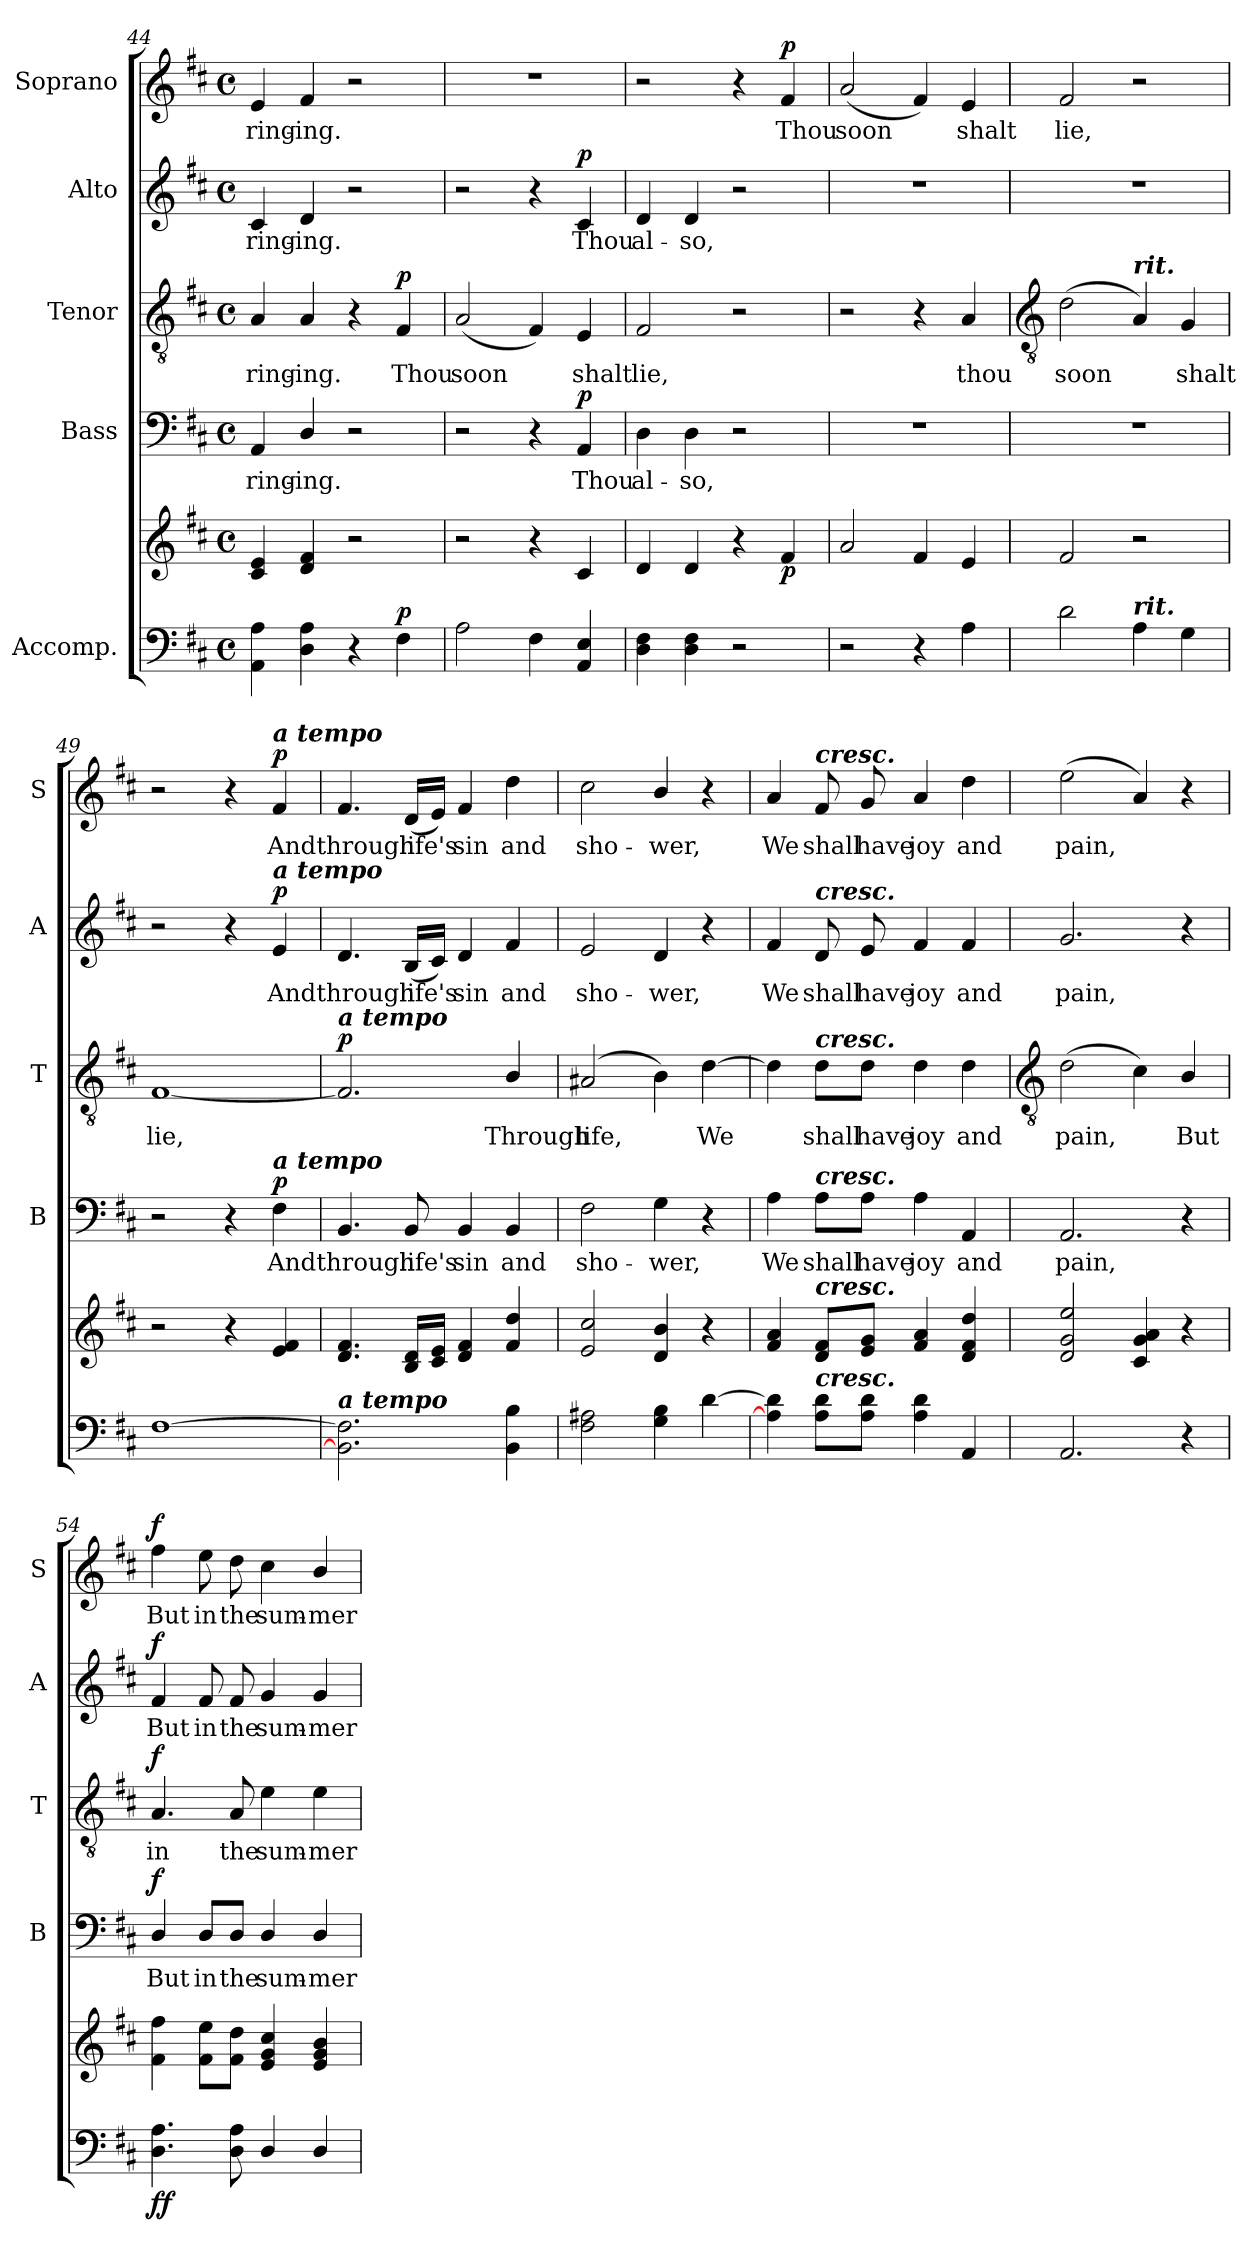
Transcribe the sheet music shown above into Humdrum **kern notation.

**kern	**kern	**dynam	**kern	**text	**dynam	**kern	**text	**dynam	**kern	**text	**dynam	**kern	**text	**dynam
*part5	*part5	*part5	*part4	*part4	*part4	*part3	*part3	*part3	*part2	*part2	*part2	*part1	*part1	*part1
*staff6	*staff5	*staff5/6	*staff4	*staff4	*staff4	*staff3	*staff3	*staff3	*staff2	*staff2	*staff2	*staff1	*staff1	*staff1
*I"Accomp.	*	*	*I"Bass	*	*	*I"Tenor	*	*	*I"Alto	*	*	*I"Soprano	*	*
*	*	*	*I'B	*	*	*I'T	*	*	*I'A	*	*	*I'S	*	*
*clefF4	*clefG2	*	*clefF4	*	*	*clefGv2	*	*	*clefG2	*	*	*clefG2	*	*
*k[f#c#]	*k[f#c#]	*	*k[f#c#]	*	*	*k[f#c#]	*	*	*k[f#c#]	*	*	*k[f#c#]	*	*
*D:	*D:	*	*D:	*	*	*D:	*	*	*D:	*	*	*D:	*	*
*M4/4	*M4/4	*	*M4/4	*	*	*M4/4	*	*	*M4/4	*	*	*M4/4	*	*
*met(c)	*met(c)	*	*met(c)	*	*	*met(c)	*	*	*met(c)	*	*	*met(c)	*	*
=44	=44	=44	=44	=44	=44	=44	=44	=44	=44	=44	=44	=44	=44	=44
!	!	!	!	!LO:LY:b	!	!	!LO:LY:b	!	!	!LO:LY:b	!	!	!LO:LY:b	!
4AA 4A	4c# 4e	.	4AA	ring-	.	4A	ring-	.	4c#	ring-	.	4e	ring-	.
!	!	!	!	!LO:LY:b	!	!	!LO:LY:b	!	!	!LO:LY:b	!	!	!LO:LY:b	!
4D\ 4A\	4d 4f#	.	4D/	-ing.	.	4A	-ing.	.	4d	-ing.	.	4f#	-ing.	.
4r	2r	.	2r	.	.	4r	.	.	2r	.	.	2r	.	.
!	!	!LO:DY:a=2	!	!	!	!	!LO:LY:b	!LO:DY:b	!	!	!	!	!	!
4F#	.	p	.	.	.	4F#	Thou	p	.	.	.	.	.	.
=45	=45	=45	=45	=45	=45	=45	=45	=45	=45	=45	=45	=45	=45	=45
!	!	!	!	!	!	!	!LO:LY:b	!	!	!	!	!	!	!
2A	2r	.	2r	.	.	(<2A	soon	.	2r	.	.	1r	.	.
4F#	4r	.	4r	.	.	4F#)	.	.	4r	.	.	.	.	.
!	!	!	!	!LO:LY:b	!LO:DY:b	!	!LO:LY:b	!	!	!LO:LY:b	!LO:DY:b	!	!	!
4AA 4E	4c#	.	4AA	Thou	p	4E	shalt	.	4c#	Thou	p	.	.	.
=46	=46	=46	=46	=46	=46	=46	=46	=46	=46	=46	=46	=46	=46	=46
!	!	!	!	!LO:LY:b	!	!	!LO:LY:b	!	!	!LO:LY:b	!	!	!	!
4D 4F#	4d	.	4D	al-	.	2F#	lie,	.	4d	al-	.	2r	.	.
!	!	!	!	!LO:LY:b	!	!	!	!	!	!LO:LY:b	!	!	!	!
4D 4F#	4d	.	4D	-so,	.	.	.	.	4d	-so,	.	.	.	.
2r	4r	.	2r	.	.	2r	.	.	2r	.	.	4r	.	.
!	!	!LO:DY:b	!	!	!	!	!	!	!	!	!	!	!LO:LY:b	!LO:DY:b
.	4f#	p	.	.	.	.	.	.	.	.	.	4f#	Thou	p
=47	=47	=47	=47	=47	=47	=47	=47	=47	=47	=47	=47	=47	=47	=47
!	!	!	!	!	!	!	!	!	!	!	!	!	!LO:LY:b	!
2r	2a	.	1r	.	.	2r	.	.	1r	.	.	(<2a	soon	.
4r	4f#	.	.	.	.	4r	.	.	.	.	.	4f#)	.	.
!	!	!	!	!	!	!	!LO:LY:b	!	!	!	!	!	!LO:LY:b	!
4A	4e	.	.	.	.	4A	thou	.	.	.	.	4e	shalt	.
!!LO:LB:g=z
=48	=48	=48	=48	=48	=48	=48	=48	=48	=48	=48	=48	=48	=48	=48
*	*	*	*	*	*	*clefGv2	*	*	*	*	*	*	*	*
!	!	!	!	!	!	!	!LO:LY:b	!	!	!	!	!	!LO:LY:b	!
2d	2f#	.	1r	.	.	(<2d	soon	.	1r	.	.	2f#	lie,	.
!	!	!	!	!	!	!LO:TX:a:Bi:t=rit.	!	!	!	!	!	!	!	!
!LO:TX:a:Bi:t=rit.	!	!	!	!	!	!	!	!	!	!	!	!	!	!
4A	2r	.	.	.	.	4A)	.	.	.	.	.	2r	.	.
!	!	!	!	!	!	!	!LO:LY:b	!	!	!	!	!	!	!
4G	.	.	.	.	.	4G	shalt	.	.	.	.	.	.	.
=49	=49	=49	=49	=49	=49	=49	=49	=49	=49	=49	=49	=49	=49	=49
!	!	!	!	!	!	!	!LO:LY:b	!	!	!	!	!	!	!
[1F#	2r	.	2r	.	.	[1F#	lie,	.	2r	.	.	2r	.	.
.	4r	.	4r	.	.	.	.	.	4r	.	.	4r	.	.
!	!	!	!	!	!	!	!	!	!	!	!	!LO:TX:a:Bi:t=a tempo	!	!
!	!	!	!	!	!	!	!	!	!LO:TX:a:Bi:t=a tempo	!	!	!	!	!
!	!	!	!LO:TX:a:Bi:t=a tempo	!	!	!	!	!	!	!	!	!	!	!
!	!	!	!	!LO:LY:b	!LO:DY:b	!	!	!	!	!LO:LY:b	!LO:DY:b	!	!LO:LY:b	!LO:DY:b
.	4e 4f#	.	4F#	And	p	.	.	.	4e	And	p	4f#	And	p
=50	=50	=50	=50	=50	=50	=50	=50	=50	=50	=50	=50	=50	=50	=50
!	!	!	!	!	!	!LO:TX:a:Bi:t=a tempo	!	!	!	!	!	!	!	!
!LO:TX:a:Bi:t=a tempo	!	!	!	!	!	!	!	!	!	!	!	!	!	!
!	!	!	!	!LO:LY:b	!	!	!	!LO:DY:b	!	!LO:LY:b	!	!	!LO:LY:b	!
2.BB] 2.F#]	4.d 4.f#	.	4.BB	through	.	2.F#]	.	p	4.d	through	.	4.f#	through	.
!	!	!	!	!LO:LY:b	!	!	!	!	!	!LO:LY:b	!	!	!LO:LY:b	!
.	16B 16dLL	.	8BB	life's	.	.	.	.	(<16BLL	life's	.	(<16dLL	life's	.
.	16c# 16eJJ	.	.	.	.	.	.	.	16c#JJ)	.	.	16eJJ)	.	.
!	!	!	!	!LO:LY:b	!	!	!	!	!	!LO:LY:b	!	!	!LO:LY:b	!
.	4d 4f#	.	4BB	sin	.	.	.	.	4d	sin	.	4f#	sin	.
!	!	!	!	!LO:LY:b	!	!	!LO:LY:b	!	!	!LO:LY:b	!	!	!LO:LY:b	!
4BB\ 4B\	4f# 4dd	.	4BB	and	.	4B/	Through	.	4f#	and	.	4dd	and	.
=51	=51	=51	=51	=51	=51	=51	=51	=51	=51	=51	=51	=51	=51	=51
!	!	!	!	!LO:LY:b	!	!	!LO:LY:b	!	!	!LO:LY:b	!	!	!LO:LY:b	!
2F# 2A#X	2e 2cc#	.	2F#	sho-	.	(<2A#X	life,	.	2e	sho-	.	2cc#	sho-	.
!	!	!	!	!LO:LY:b	!	!	!	!	!	!LO:LY:b	!	!	!LO:LY:b	!
4G 4B	4d/ 4b/	.	4G	-wer,	.	4B)	.	.	4d	-wer,	.	4b/	-wer,	.
!	!	!	!	!	!	!	!LO:LY:b	!	!	!	!	!	!	!
[4d	4r	.	4r	.	.	[4d	We	.	4r	.	.	4r	.	.
=52	=52	=52	=52	=52	=52	=52	=52	=52	=52	=52	=52	=52	=52	=52
!	!	!	!	!LO:LY:b	!	!	!	!	!	!LO:LY:b	!	!	!LO:LY:b	!
4A] 4d]	4f# 4a	.	4A	We	.	4d]	.	.	4f#	We	.	4a	We	.
!	!	!	!	!	!	!	!	!	!	!	!	!LO:TX:a:Bi:t=cresc.	!	!
!	!	!	!	!	!	!	!	!	!LO:TX:a:Bi:t=cresc.	!	!	!	!	!
!	!	!	!	!	!	!LO:TX:a:Bi:t=cresc.	!	!	!	!	!	!	!	!
!	!	!	!LO:TX:a:Bi:t=cresc.	!	!	!	!	!	!	!	!	!	!	!
!	!LO:TX:a:Bi:t=cresc.	!	!	!	!	!	!	!	!	!	!	!	!	!
!LO:TX:a:Bi:t=cresc.	!	!	!	!	!	!	!	!	!	!	!	!	!	!
!	!	!	!	!LO:LY:b	!	!	!LO:LY:b	!	!	!LO:LY:b	!	!	!LO:LY:b	!
8A 8dL	8d 8f#L	.	8A\L	shall	.	8d\L	shall	.	8d	shall	.	8f#	shall	.
!	!	!	!	!LO:LY:b	!	!	!LO:LY:b	!	!	!LO:LY:b	!	!	!LO:LY:b	!
8A 8dJ	8e 8gJ	.	8A\J	have	.	8d\J	have	.	8e	have	.	8g	have	.
!	!	!	!	!LO:LY:b	!	!	!LO:LY:b	!	!	!LO:LY:b	!	!	!LO:LY:b	!
4A 4d	4f# 4a	.	4A	joy	.	4d	joy	.	4f#	joy	.	4a	joy	.
!	!	!	!	!LO:LY:b	!	!	!LO:LY:b	!	!	!LO:LY:b	!	!	!LO:LY:b	!
4AA	4d 4f# 4dd	.	4AA	and	.	4d	and	.	4f#	and	.	4dd	and	.
!!LO:LB:g=z
=53	=53	=53	=53	=53	=53	=53	=53	=53	=53	=53	=53	=53	=53	=53
*	*	*	*	*	*	*clefGv2	*	*	*	*	*	*	*	*
!	!	!	!	!LO:LY:b	!	!	!LO:LY:b	!	!	!LO:LY:b	!	!	!LO:LY:b	!
2.AA	2d 2g 2ee	.	2.AA	pain,	.	(>2d	pain,	.	2.g	pain,	.	(<2ee	pain,	.
.	4c# 4g 4a	.	.	.	.	4c#)	.	.	.	.	.	4a)	.	.
!	!	!	!	!	!	!	!LO:LY:b	!	!	!	!	!	!	!
4r	4r	.	4r	.	.	4B/	But	.	4r	.	.	4r	.	.
=54	=54	=54	=54	=54	=54	=54	=54	=54	=54	=54	=54	=54	=54	=54
!	!	!LO:DY:b=2	!	!LO:LY:b	!	!	!LO:LY:b	!	!	!LO:LY:b	!	!	!LO:LY:b	!
!	!	!LO:DY:n=1:b	!	!	!LO:DY:b	!	!	!LO:DY:b	!	!	!LO:DY:b	!	!	!LO:DY:b
4.D\ 4.A\	4f# 4ff#	f f	4D/	But	f	4.A	in	f	4f#	But	f	4ff#	But	f
!	!	!	!	!LO:LY:b	!	!	!	!	!	!LO:LY:b	!	!	!LO:LY:b	!
.	8f# 8eeL	.	8D/L	in	.	.	.	.	8f#	in	.	8ee	in	.
!	!	!	!	!LO:LY:b	!	!	!LO:LY:b	!	!	!LO:LY:b	!	!	!LO:LY:b	!
8D\ 8A\	8f# 8ddJ	.	8D/J	the	.	8A	the	.	8f#	the	.	8dd	the	.
!	!	!	!	!LO:LY:b	!	!	!LO:LY:b	!	!	!LO:LY:b	!	!	!LO:LY:b	!
4D/	4e 4g 4cc#	.	4D/	sum-	.	4e	sum-	.	4g	sum-	.	4cc#	sum-	.
!	!	!	!	!LO:LY:b	!	!	!LO:LY:b	!	!	!LO:LY:b	!	!	!LO:LY:b	!
4D/	4e 4g 4b	.	4D/	-mer	.	4e	-mer	.	4g	-mer	.	4b/	-mer	.
=	=	=	=	=	=	=	=	=	=	=	=	=	=	=
*-	*-	*-	*-	*-	*-	*-	*-	*-	*-	*-	*-	*-	*-	*-
